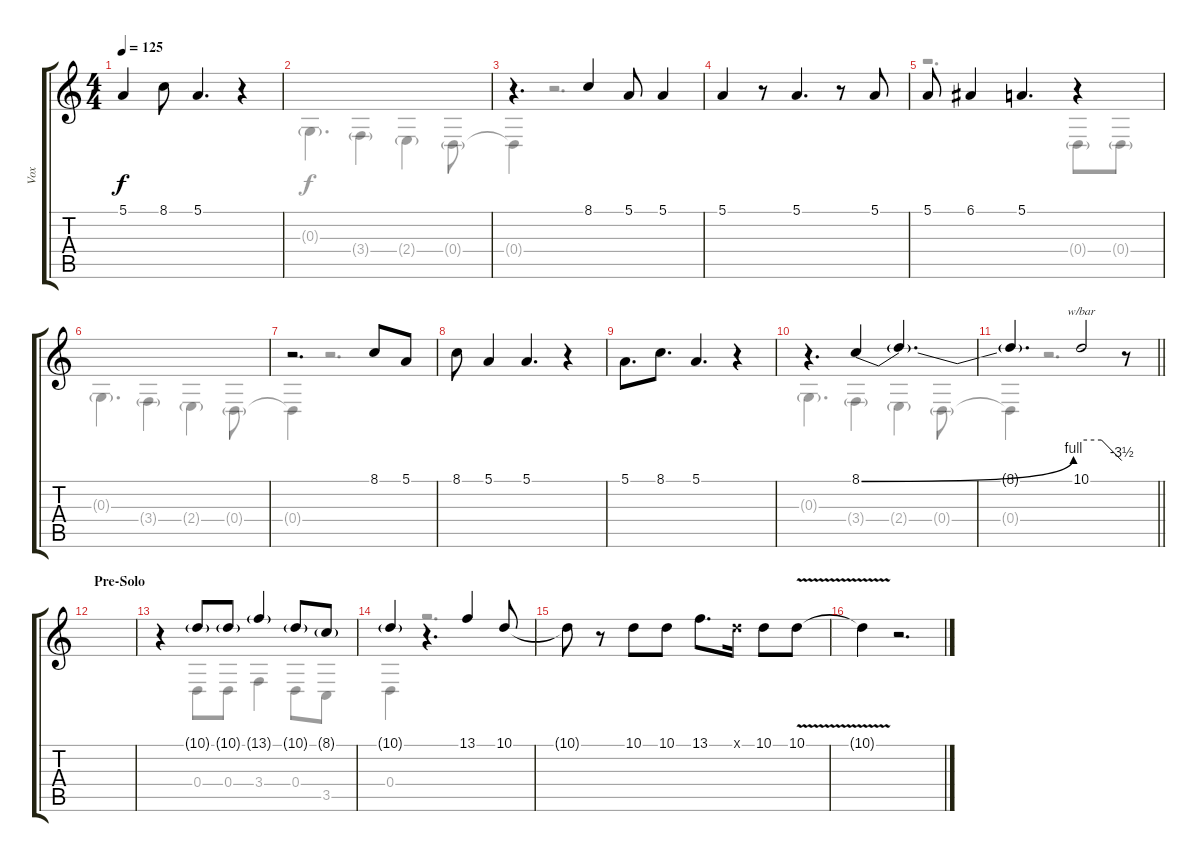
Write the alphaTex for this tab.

\track ("Vox" "Vox") {instrument lead1square}
\staff {score tabs}
\tuning (E4 B3 G3 D3 A2 E2) {hide}
\voice
\ts (4 4)
\tempo 125
\clef g2
\ks c
5.1.4{dy f} 8.1.8 5.1.4{d} r.4 |
|
r.4{d} 8.1.4 5.1.8 5.1.4 |
5.1.4 r.8 5.1.4{d} r.8 5.1.8 |
5.1.8 6.1.4 5.1.4{d} r.4 |
|
r.2{d} 8.1.8 5.1.8 |
8.1.8 5.1.4 5.1.4{d} r.4 |
5.1.8{d} 8.1.8{d} 5.1.4{d} r.4 |
r.4{d} 8.1{be (bend 0 0 60 4)}.4 8.1{t}.4{d} |
\barLineRight lightlight
8.1{t}.4{d} 10.1.2{tbe (custom default 0 0 30 0 60 -14)} r.8 |
\section ("" "Pre-Solo")
|
r.4 10.1{g}.8 10.1{g}.8 13.1{g}.4 10.1{g}.8 8.1{g}.8 |
10.1{g}.4 r.4{d} 13.1.4 10.1.8 |
10.1{t}.8 r.8 10.1.8 10.1.8 13.1.8{d} 10.1{x}.16 10.1.8 10.1{v}.8 |
10.1{t}.4 r.2{d}
\voice
\clef g2
\ottava regular
\simile none
\ks c
|
0.3{g}.4{d} 3.4{g}.4 2.4{g}.4 0.4{g}.8 |
0.4{t}.4 r.2{d} |
|
r.2{d} 0.4{g}.8 0.4{g}.8 |
0.3{g}.4{d} 3.4{g}.4 2.4{g}.4 0.4{g}.8 |
0.4{t}.4 r.2{d} |
|
|
0.3{g}.4{d} 3.4{g}.4 2.4{g}.4 0.4{g}.8 |
\barLineRight lightlight
0.4{t}.4 r.2{d} |
|
r.4 0.4.8 0.4.8 3.4.4 0.4.8 3.5.8 |
0.4.4 r.2{d} |
|
